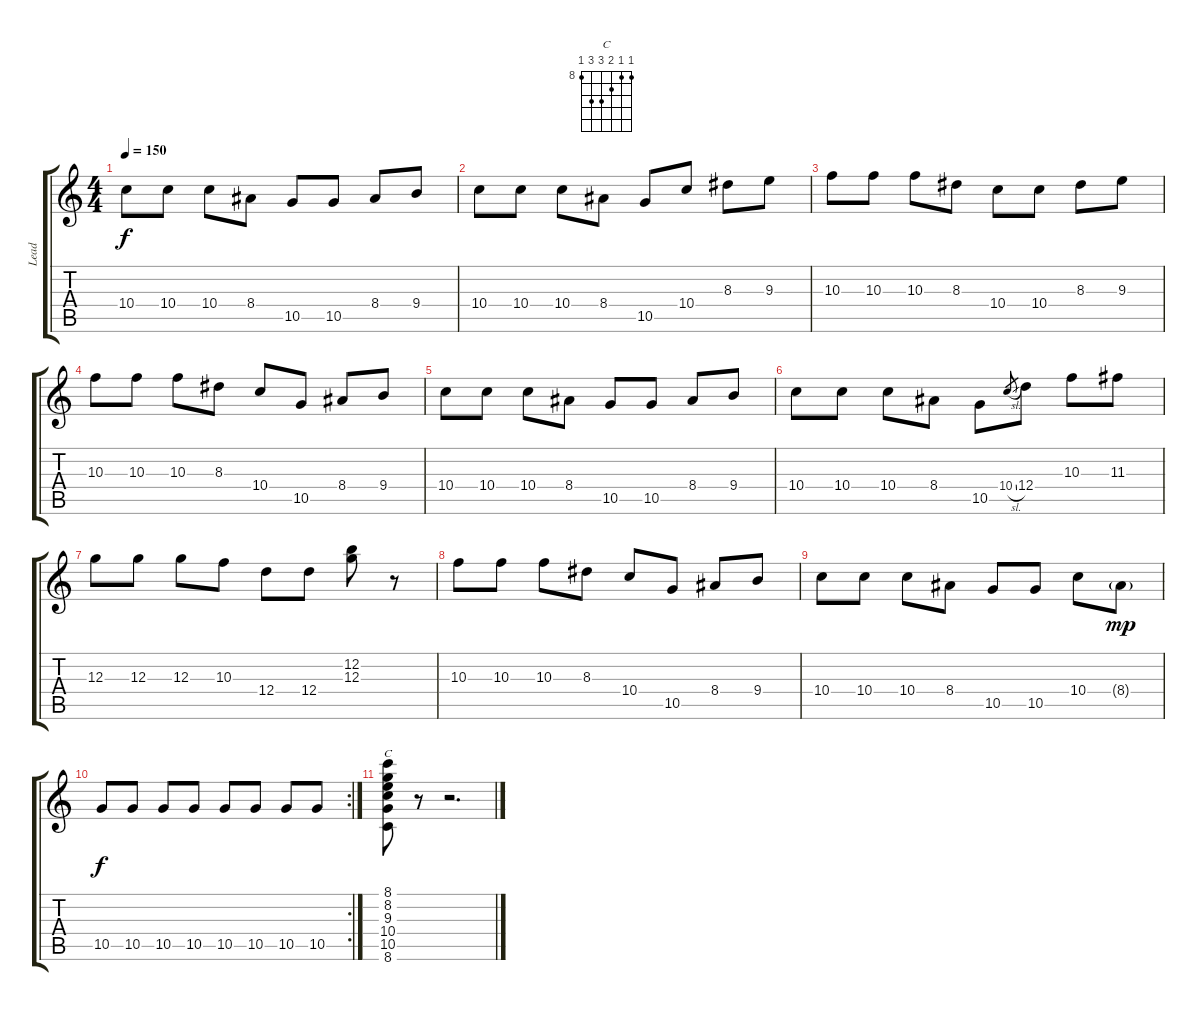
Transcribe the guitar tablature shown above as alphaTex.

\track ("Lead" "Lead") {instrument electricguitarclean}
\staff {score tabs}
\tuning (E4 B3 G3 D3 A2 E2) {hide}
\chord ("C" 8 8 9 10 10 8) {firstfret 8}
\ts (4 4)
\tempo 150
\clef g2
\ks c
10.4.8{dy f} 10.4.8 10.4.8 8.4.8 10.5.8 10.5.8 8.4.8 9.4.8 |
10.4.8 10.4.8 10.4.8 8.4.8 10.5.8 10.4.8 8.3.8 9.3.8 |
10.3.8 10.3.8 10.3.8 8.3.8 10.4.8 10.4.8 8.3.8 9.3.8 |
10.3.8 10.3.8 10.3.8 8.3.8 10.4.8 10.5.8 8.4.8 9.4.8 |
10.4.8 10.4.8 10.4.8 8.4.8 10.5.8 10.5.8 8.4.8 9.4.8 |
10.4.8 10.4.8 10.4.8 8.4.8 10.5.8 10.4{sl}.8{gr} 12.4.8 10.3.8 11.3.8 |
12.3.8 12.3.8 12.3.8 10.3.8 12.4.8 12.4.8 (12.2 12.3).8 r.8 |
10.3.8 10.3.8 10.3.8 8.3.8 10.4.8 10.5.8 8.4.8 9.4.8 |
10.4.8 10.4.8 10.4.8 8.4.8 10.5.8 10.5.8 10.4.8 8.4{g}.8{dy mp} |
\rc 2
10.5.8{dy f} 10.5.8 10.5.8 10.5.8 10.5.8 10.5.8 10.5.8 10.5.8 |
(8.1 8.2 9.3 10.4 10.5 8.6).8{ch "C"} r.8 r.2{d}
